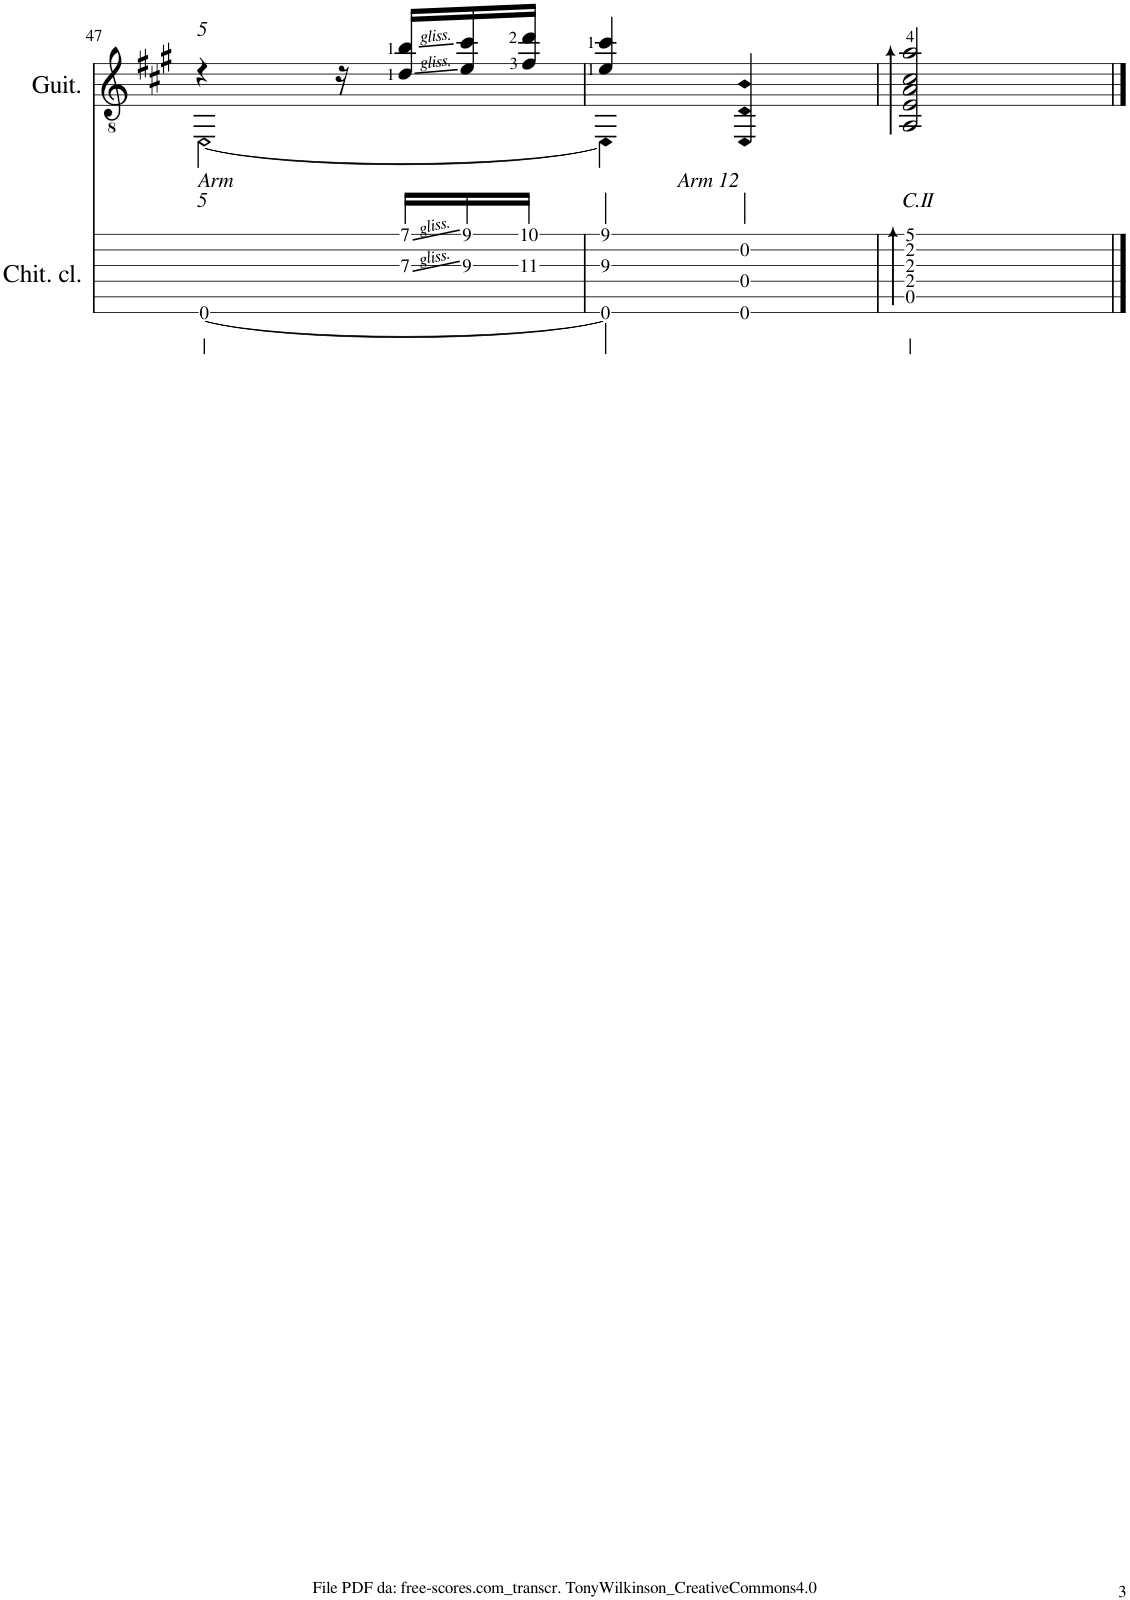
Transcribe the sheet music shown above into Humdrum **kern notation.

**kern	**kern
*part2	*part1
*staff2	*staff1
*I"Chitarra classica	*I"Guitar
*I'Chit. cl.	*I'Guit.
!!LO:PB:g=z
*	*clefGv2
*k[f#c#g#]	*k[f#c#g#]
*M2/4	*M2/4
=47	=47
*^	*^
!	!	!LO:TX:a:i:t=5	!
!LO:TX:a:i:t=5	!	!	!
!LO:TX:a:i:t=Arm	!	!	!
4r	[2EE\	4r	[2EE\
16r	.	16r	.
16d/ 16b/LL	.	16d/ 16b/LL	.
16e/ 16cc#/	.	16e/ 16cc#/	.
16f#/ 16dd/JJ	.	16f#/ 16dd/JJ	.
=48	=48	=48	=48
!LO:TX:a:i:t=Arm 12	!	!	!
4e/ 4cc#/	4EE\]	4e/ 4cc#/	4EE\]
4EE/ 4D/ 4B/	4ryy	4EE/ 4D/ 4B/	4ryy
=49	=49	=49	=49
!LO:TX:a:i:t=C.II	!	!	!
*v	*v	*	*
*	*v	*v
2AA\ 2E\ 2A\ 2c#\ 2a\	2AA/ 2E/ 2A/ 2c#/ 2a/
==	==
*-	*-
